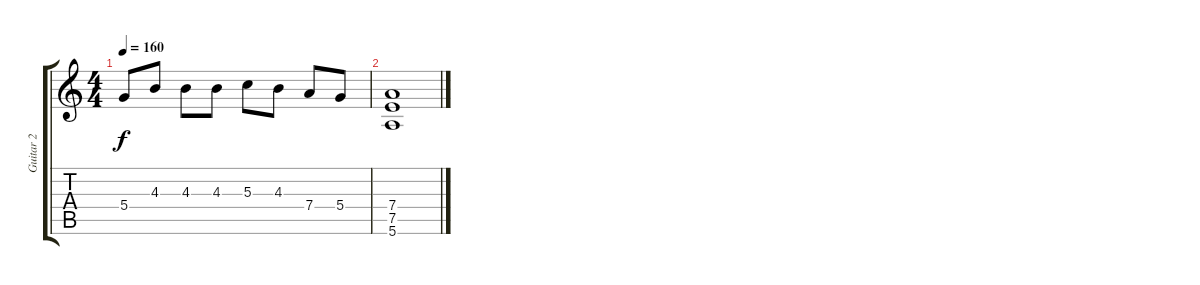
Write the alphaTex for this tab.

\track ("Guitar 2" "Guitar 2") {instrument distortionguitar}
\staff {score tabs}
\tuning (E4 B3 G3 D3 A2 E2) {hide}
\ts (4 4)
\tempo 160
\clef g2
\ks c
5.4.8{dy f} 4.3.8 4.3.8 4.3.8 5.3.8 4.3.8 7.4.8 5.4.8 |
(7.4 7.5 5.6).1
